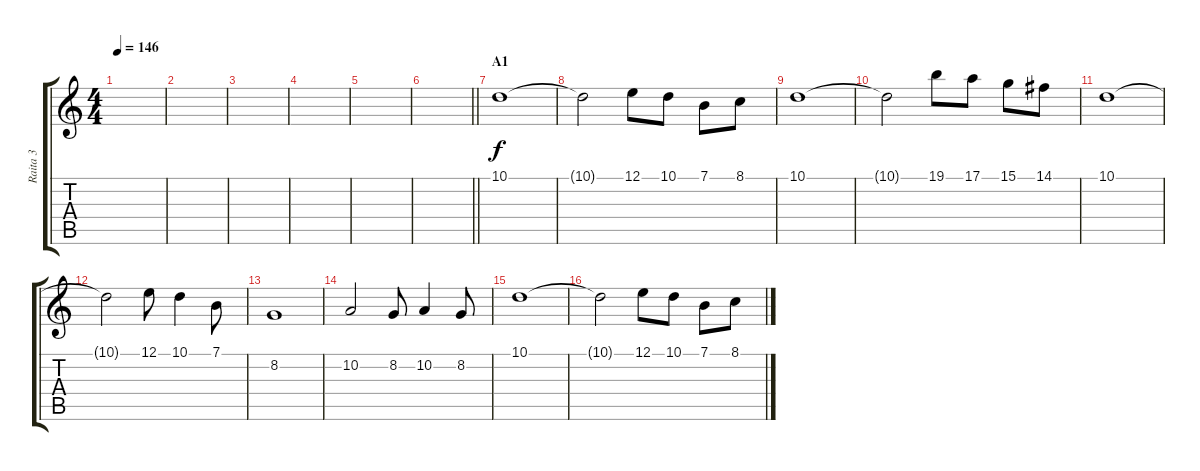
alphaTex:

\track ("Raita 3" "Raita 3") {instrument flute}
\staff {score tabs}
\tuning (E4 B3 G3 D3 A2 E2) {hide}
\ts (4 4)
\tempo 146
\clef g2
\ks c
|
|
|
|
|
\barLineRight lightlight
|
\section ("" "A1")
10.1.1 |
10.1{t}.2 12.1.8 10.1.8 7.1.8 8.1.8 |
10.1.1 |
10.1{t}.2 19.1.8 17.1.8 15.1.8 14.1.8 |
10.1.1 |
10.1{t}.2 12.1.8 10.1.4 7.1.8 |
8.2.1 |
10.2.2 8.2.8 10.2.4 8.2.8 |
10.1.1 |
10.1{t}.2 12.1.8 10.1.8 7.1.8 8.1.8
